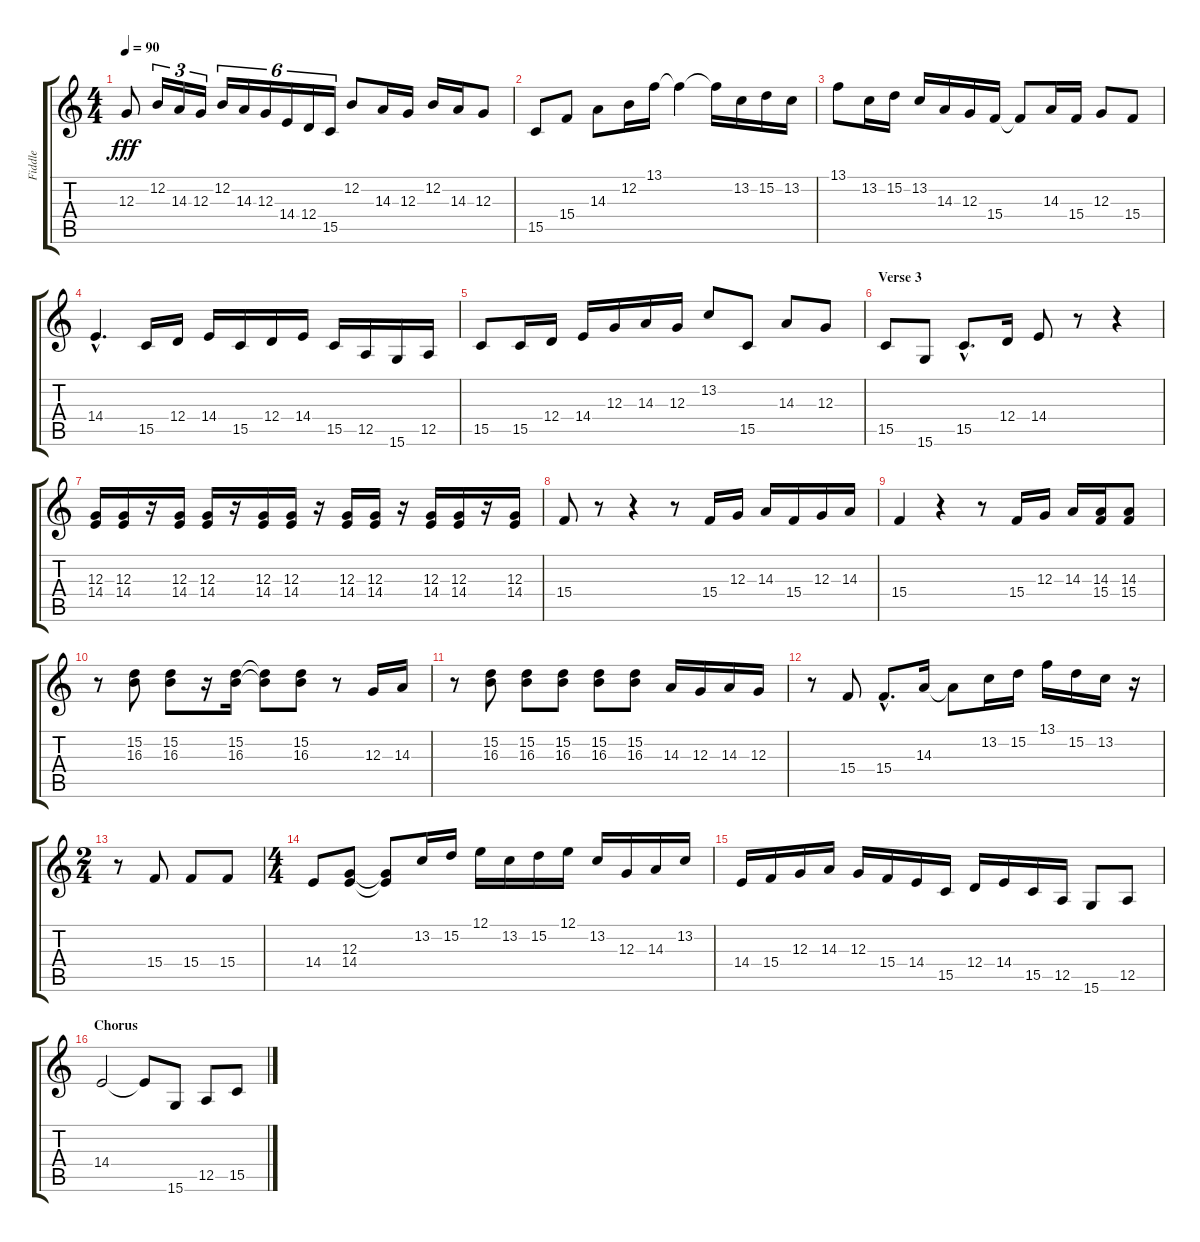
\track ("Fiddle" "Fiddle") {instrument violin}
\staff {score tabs}
\tuning (E4 B3 G3 D3 A2 E2) {hide}
\ts (4 4)
\tempo 90
\clef g2
\ks c
12.3.8{dy fff} 12.2.16{tu (3 2)} 14.3.16{tu (3 2)} 12.3.16{tu (3 2)} 12.2.16{tu (6 4)} 14.3.16{tu (6 4)} 12.3.16{tu (6 4)} 14.4.16{tu (6 4)} 12.4.16{tu (6 4)} 15.5.16{tu (6 4)} 12.2.8 14.3.16 12.3.16 12.2.16 14.3.16 12.3.8 |
15.5.8 15.4.8 14.3.8 12.2.16 13.1.16 13.1{t}.4 13.1{t}.16 13.2.16 15.2.16 13.2.16 |
13.1.8 13.2.16 15.2.16 13.2.16 14.3.16 12.3.16 15.4.16 15.4{t}.8 14.3.16 15.4.16 12.3.8 15.4.8 |
14.4{hac}.4{d} 15.5.16 12.4.16 14.4.16 15.5.16 12.4.16 14.4.16 15.5.16 12.5.16 15.6.16 12.5.16 |
15.5.8 15.5.16 12.4.16 14.4.16 12.3.16 14.3.16 12.3.16 13.2.8 15.5.8 14.3.8 12.3.8 |
\section ("" "Verse 3")
15.5.8 15.6.8 15.5{hac}.8{d} 12.4.16 14.4.8 r.8 r.4 |
(12.3 14.4).16 (12.3 14.4).16 r.16 (12.3 14.4).16 (12.3 14.4).16 r.16 (12.3 14.4).16 (12.3 14.4).16 r.16 (12.3 14.4).16 (12.3 14.4).16 r.16 (12.3 14.4).16 (12.3 14.4).16 r.16 (12.3 14.4).16 |
15.4.8 r.8 r.4 r.8 15.4.16 12.3.16 14.3.16 15.4.16 12.3.16 14.3.16 |
15.4.4 r.4 r.8 15.4.16 12.3.16 14.3.16 (14.3 15.4).16 (14.3 15.4).8 |
r.8 (15.2 16.3).8 (15.2 16.3).8 r.16 (15.2 16.3).16 (15.2{t} 16.3{t}).8 (15.2 16.3).8 r.8 12.3.16 14.3.16 |
r.8 (15.2 16.3).8 (15.2 16.3).8 (15.2 16.3).8 (15.2 16.3).8 (15.2 16.3).8 14.3.16 12.3.16 14.3.16 12.3.16 |
r.8 15.4.8 15.4{hac}.8{d} 14.3.16 14.3{t}.8 13.2.16 15.2.16 13.1.16 15.2.16 13.2.16 r.16 |
\ts (2 4)
r.8 15.4.8 15.4.8 15.4.8 |
\ts (4 4)
14.4.8 (12.3 14.4).8 (12.3{t} 14.4{t}).8 13.2.16 15.2.16 12.1.16 13.2.16 15.2.16 12.1.16 13.2.16 12.3.16 14.3.16 13.2.16 |
14.4.16 15.4.16 12.3.16 14.3.16 12.3.16 15.4.16 14.4.16 15.5.16 12.4.16 14.4.16 15.5.16 12.5.16 15.6.8 12.5.8 |
\section ("" "Chorus")
14.4.2 14.4{t}.8 15.6.8 12.5.8 15.5.8
